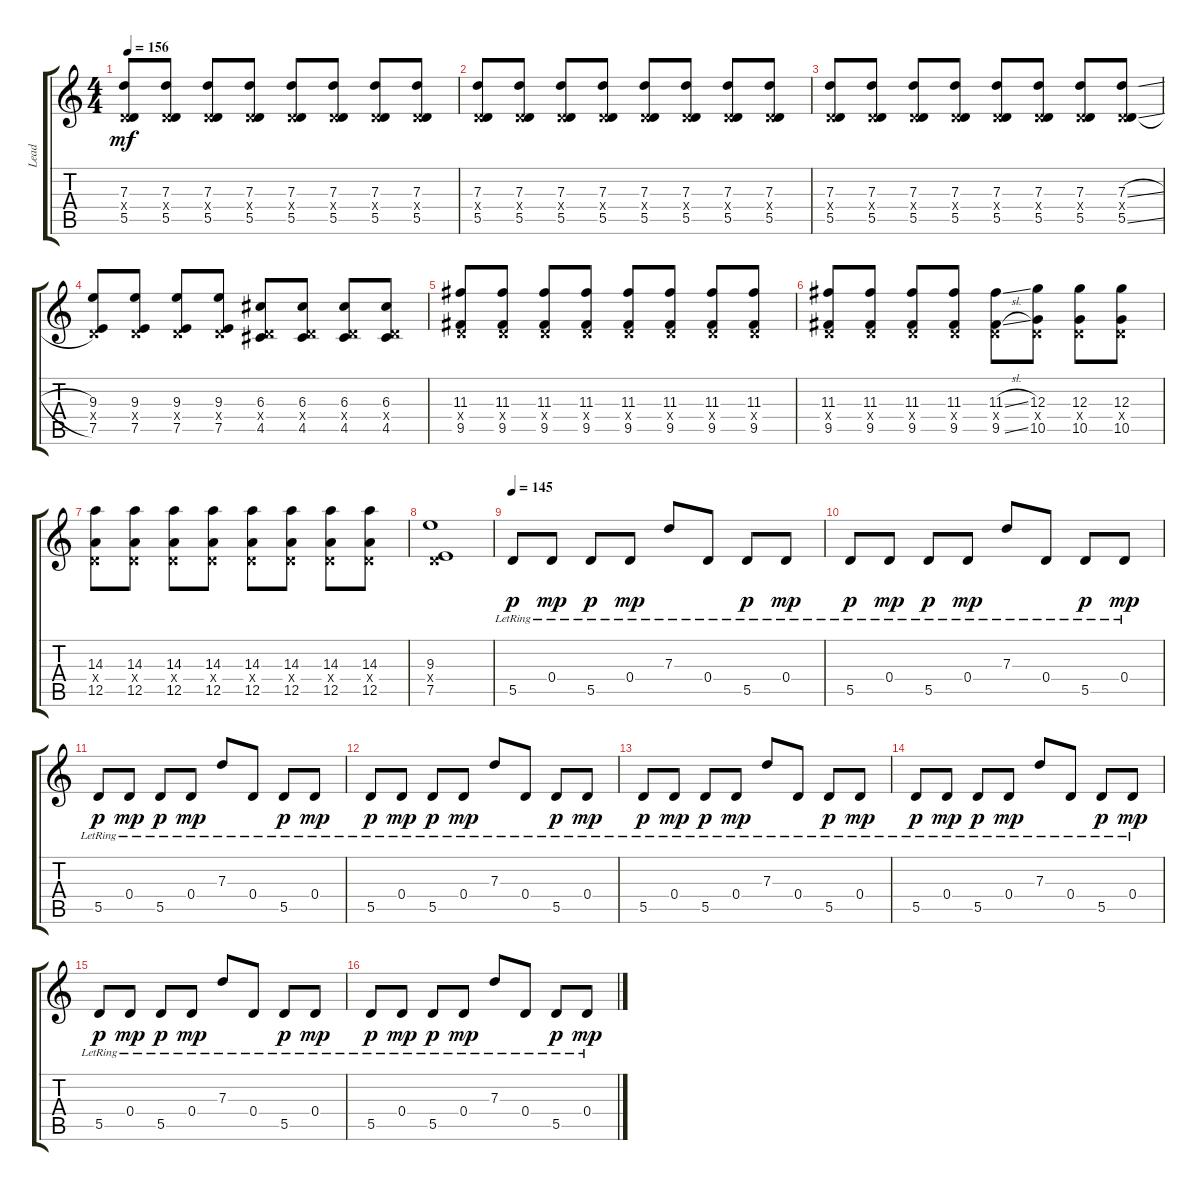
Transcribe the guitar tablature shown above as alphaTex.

\track ("Lead" "Lead") {instrument distortionguitar}
\staff {score tabs}
\tuning (E4 B3 G3 D3 A2 E2) {hide}
\ts (4 4)
\tempo 156
\clef g2
\ks c
(7.3 0.4{x} 5.5).8{dy mf} (7.3 0.4{x} 5.5).8 (7.3 0.4{x} 5.5).8 (7.3 0.4{x} 5.5).8 (7.3 0.4{x} 5.5).8 (7.3 0.4{x} 5.5).8 (7.3 0.4{x} 5.5).8 (7.3 0.4{x} 5.5).8 |
(7.3 0.4{x} 5.5).8 (7.3 0.4{x} 5.5).8 (7.3 0.4{x} 5.5).8 (7.3 0.4{x} 5.5).8 (7.3 0.4{x} 5.5).8 (7.3 0.4{x} 5.5).8 (7.3 0.4{x} 5.5).8 (7.3 0.4{x} 5.5).8 |
(7.3 0.4{x} 5.5).8 (7.3 0.4{x} 5.5).8 (7.3 0.4{x} 5.5).8 (7.3 0.4{x} 5.5).8 (7.3 0.4{x} 5.5).8 (7.3 0.4{x} 5.5).8 (7.3 0.4{x} 5.5).8 (7.3{sl} 0.4{x} 5.5{sl}).8 |
(9.3 0.4{x} 7.5).8 (9.3 0.4{x} 7.5).8 (9.3 0.4{x} 7.5).8 (9.3 0.4{x} 7.5).8 (6.3 0.4{x} 4.5).8 (6.3 0.4{x} 4.5).8 (6.3 0.4{x} 4.5).8 (6.3 0.4{x} 4.5).8 |
(11.3 0.4{x} 9.5).8 (11.3 0.4{x} 9.5).8 (11.3 0.4{x} 9.5).8 (11.3 0.4{x} 9.5).8 (11.3 0.4{x} 9.5).8 (11.3 0.4{x} 9.5).8 (11.3 0.4{x} 9.5).8 (11.3 0.4{x} 9.5).8 |
(11.3 0.4{x} 9.5).8 (11.3 0.4{x} 9.5).8 (11.3 0.4{x} 9.5).8 (11.3 0.4{x} 9.5).8 (11.3{sl} 0.4{x} 9.5{sl}).8 (12.3 0.4{x} 10.5).8 (12.3 0.4{x} 10.5).8 (12.3 0.4{x} 10.5).8 |
(14.3 0.4{x} 12.5).8 (14.3 0.4{x} 12.5).8 (14.3 0.4{x} 12.5).8 (14.3 0.4{x} 12.5).8 (14.3 0.4{x} 12.5).8 (14.3 0.4{x} 12.5).8 (14.3 0.4{x} 12.5).8 (14.3 0.4{x} 12.5).8 |
(9.3 0.4{x} 7.5).1 |
\tempo 145
5.5{lr}.8{dy p instrument electricguitarclean} 0.4{lr}.8{dy mp} 5.5{lr}.8{dy p} 0.4{lr}.8{dy mp} 7.3{lr}.8 0.4{lr}.8 5.5{lr}.8{dy p} 0.4{lr}.8{dy mp} |
5.5{lr}.8{dy p} 0.4{lr}.8{dy mp} 5.5{lr}.8{dy p} 0.4{lr}.8{dy mp} 7.3{lr}.8 0.4{lr}.8 5.5{lr}.8{dy p} 0.4{lr}.8{dy mp} |
5.5{lr}.8{dy p} 0.4{lr}.8{dy mp} 5.5{lr}.8{dy p} 0.4{lr}.8{dy mp} 7.3{lr}.8 0.4{lr}.8 5.5{lr}.8{dy p} 0.4{lr}.8{dy mp} |
5.5{lr}.8{dy p} 0.4{lr}.8{dy mp} 5.5{lr}.8{dy p} 0.4{lr}.8{dy mp} 7.3{lr}.8 0.4{lr}.8 5.5{lr}.8{dy p} 0.4{lr}.8{dy mp} |
5.5{lr}.8{dy p} 0.4{lr}.8{dy mp} 5.5{lr}.8{dy p} 0.4{lr}.8{dy mp} 7.3{lr}.8 0.4{lr}.8 5.5{lr}.8{dy p} 0.4{lr}.8{dy mp} |
5.5{lr}.8{dy p} 0.4{lr}.8{dy mp} 5.5{lr}.8{dy p} 0.4{lr}.8{dy mp} 7.3{lr}.8 0.4{lr}.8 5.5{lr}.8{dy p} 0.4{lr}.8{dy mp} |
5.5{lr}.8{dy p} 0.4{lr}.8{dy mp} 5.5{lr}.8{dy p} 0.4{lr}.8{dy mp} 7.3{lr}.8 0.4{lr}.8 5.5{lr}.8{dy p} 0.4{lr}.8{dy mp} |
5.5{lr}.8{dy p} 0.4{lr}.8{dy mp} 5.5{lr}.8{dy p} 0.4{lr}.8{dy mp} 7.3{lr}.8 0.4{lr}.8 5.5{lr}.8{dy p} 0.4{lr}.8{dy mp}
